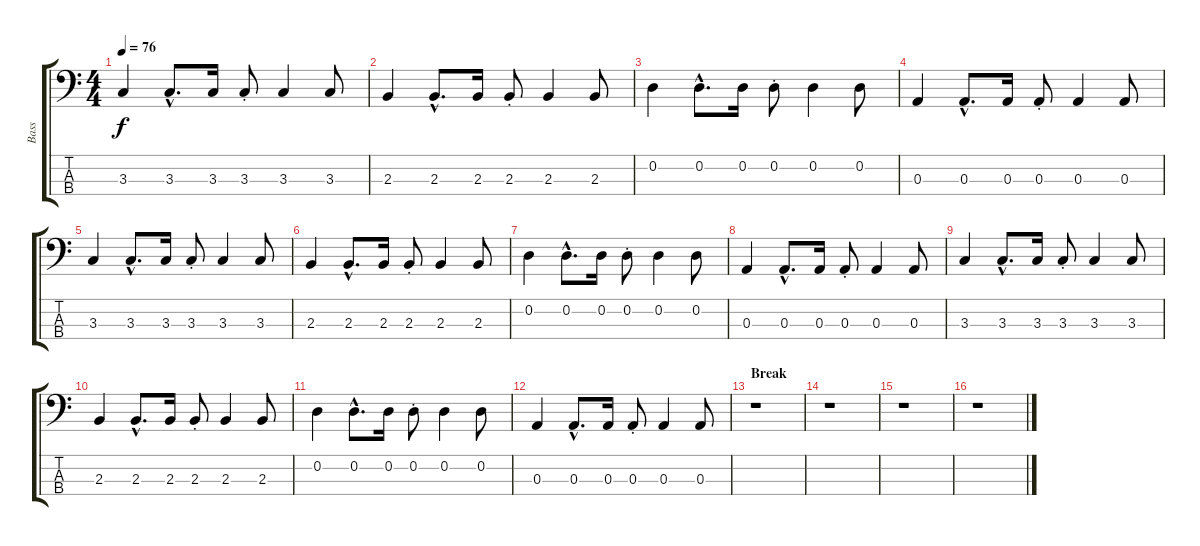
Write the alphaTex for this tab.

\track ("Bass" "Bass") {instrument electricbassfinger}
\staff {score tabs}
\tuning (G2 D2 A1 E1) {hide}
\ts (4 4)
\tempo 76
\clef f4
\ks c
3.3.4{dy f} 3.3{hac}.8{d} 3.3.16 3.3{st}.8 3.3.4 3.3.8 |
2.3.4 2.3{hac}.8{d} 2.3.16 2.3{st}.8 2.3.4 2.3.8 |
0.2.4 0.2{hac}.8{d} 0.2.16 0.2{st}.8 0.2.4 0.2.8 |
0.3.4 0.3{hac}.8{d} 0.3.16 0.3{st}.8 0.3.4 0.3.8 |
3.3.4 3.3{hac}.8{d} 3.3.16 3.3{st}.8 3.3.4 3.3.8 |
2.3.4 2.3{hac}.8{d} 2.3.16 2.3{st}.8 2.3.4 2.3.8 |
0.2.4 0.2{hac}.8{d} 0.2.16 0.2{st}.8 0.2.4 0.2.8 |
0.3.4 0.3{hac}.8{d} 0.3.16 0.3{st}.8 0.3.4 0.3.8 |
3.3.4 3.3{hac}.8{d} 3.3.16 3.3{st}.8 3.3.4 3.3.8 |
2.3.4 2.3{hac}.8{d} 2.3.16 2.3{st}.8 2.3.4 2.3.8 |
0.2.4 0.2{hac}.8{d} 0.2.16 0.2{st}.8 0.2.4 0.2.8 |
0.3.4 0.3{hac}.8{d} 0.3.16 0.3{st}.8 0.3.4 0.3.8 |
\section ("" "Break")
r.1 |
r.1 |
r.1 |
r.1
